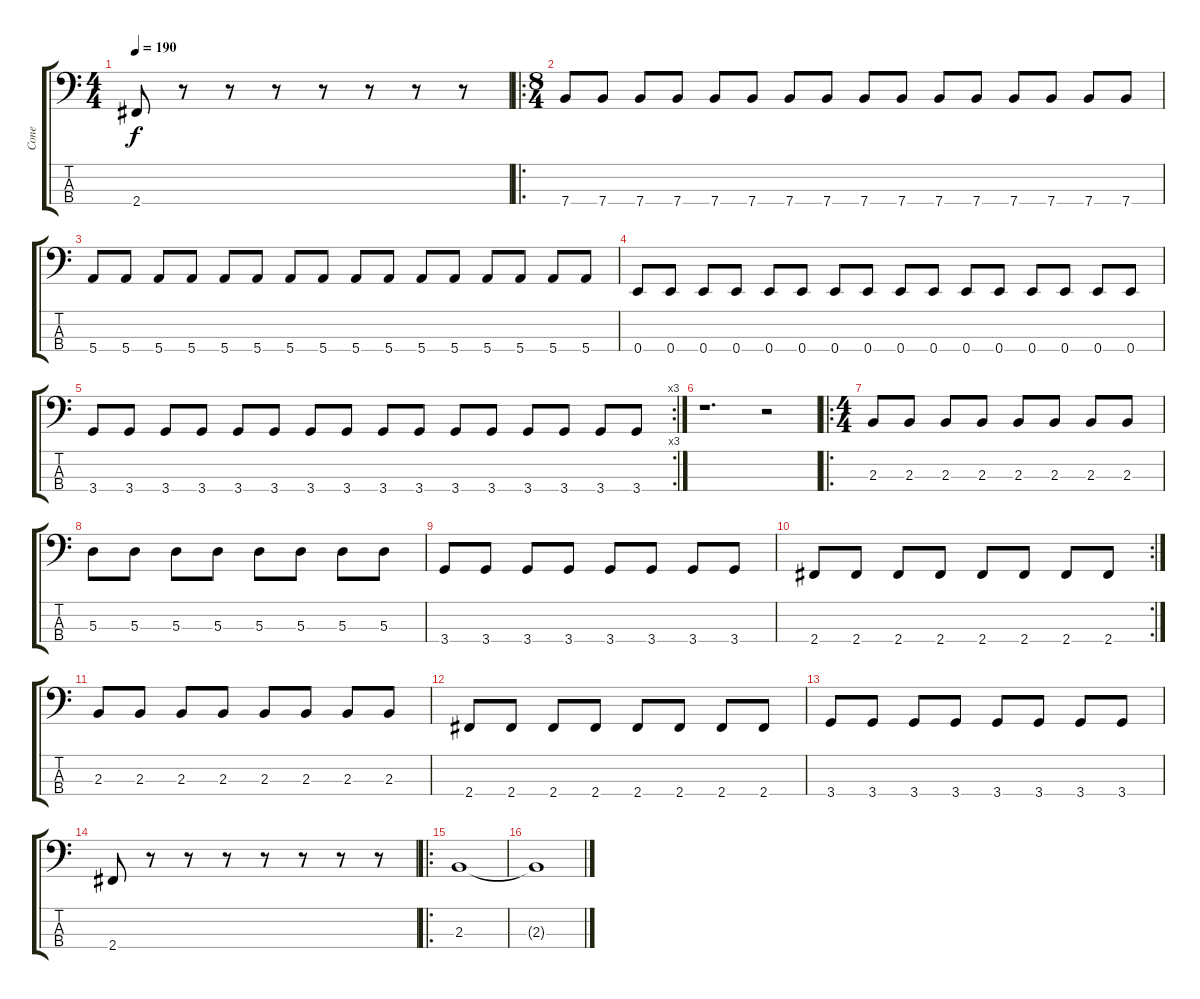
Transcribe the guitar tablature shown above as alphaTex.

\track ("Cone" "Cone") {instrument electricbasspick}
\staff {score tabs}
\tuning (G2 D2 A1 E1) {hide}
\ts (4 4)
\tempo 190
\clef f4
\ks c
2.4.8{dy f} r.8 r.8 r.8 r.8 r.8 r.8 r.8 |
\ro
\ts (8 4)
\section ("" "")
7.4.8 7.4.8 7.4.8 7.4.8 7.4.8 7.4.8 7.4.8 7.4.8 7.4.8 7.4.8 7.4.8 7.4.8 7.4.8 7.4.8 7.4.8 7.4.8 |
5.4.8 5.4.8 5.4.8 5.4.8 5.4.8 5.4.8 5.4.8 5.4.8 5.4.8 5.4.8 5.4.8 5.4.8 5.4.8 5.4.8 5.4.8 5.4.8 |
0.4.8 0.4.8 0.4.8 0.4.8 0.4.8 0.4.8 0.4.8 0.4.8 0.4.8 0.4.8 0.4.8 0.4.8 0.4.8 0.4.8 0.4.8 0.4.8 |
\rc 3
3.4.8 3.4.8 3.4.8 3.4.8 3.4.8 3.4.8 3.4.8 3.4.8 3.4.8 3.4.8 3.4.8 3.4.8 3.4.8 3.4.8 3.4.8 3.4.8 |
\section ("" "")
r.1{d} r.2 |
\ro
\ts (4 4)
\section ("" "")
2.3.8 2.3.8 2.3.8 2.3.8 2.3.8 2.3.8 2.3.8 2.3.8 |
5.3.8 5.3.8 5.3.8 5.3.8 5.3.8 5.3.8 5.3.8 5.3.8 |
3.4.8 3.4.8 3.4.8 3.4.8 3.4.8 3.4.8 3.4.8 3.4.8 |
\rc 2
2.4.8 2.4.8 2.4.8 2.4.8 2.4.8 2.4.8 2.4.8 2.4.8 |
\section ("" "")
2.3.8 2.3.8 2.3.8 2.3.8 2.3.8 2.3.8 2.3.8 2.3.8 |
2.4.8 2.4.8 2.4.8 2.4.8 2.4.8 2.4.8 2.4.8 2.4.8 |
3.4.8 3.4.8 3.4.8 3.4.8 3.4.8 3.4.8 3.4.8 3.4.8 |
2.4.8 r.8 r.8 r.8 r.8 r.8 r.8 r.8 |
\ro
\section ("" "")
2.3.1 |
2.3{t}.1
